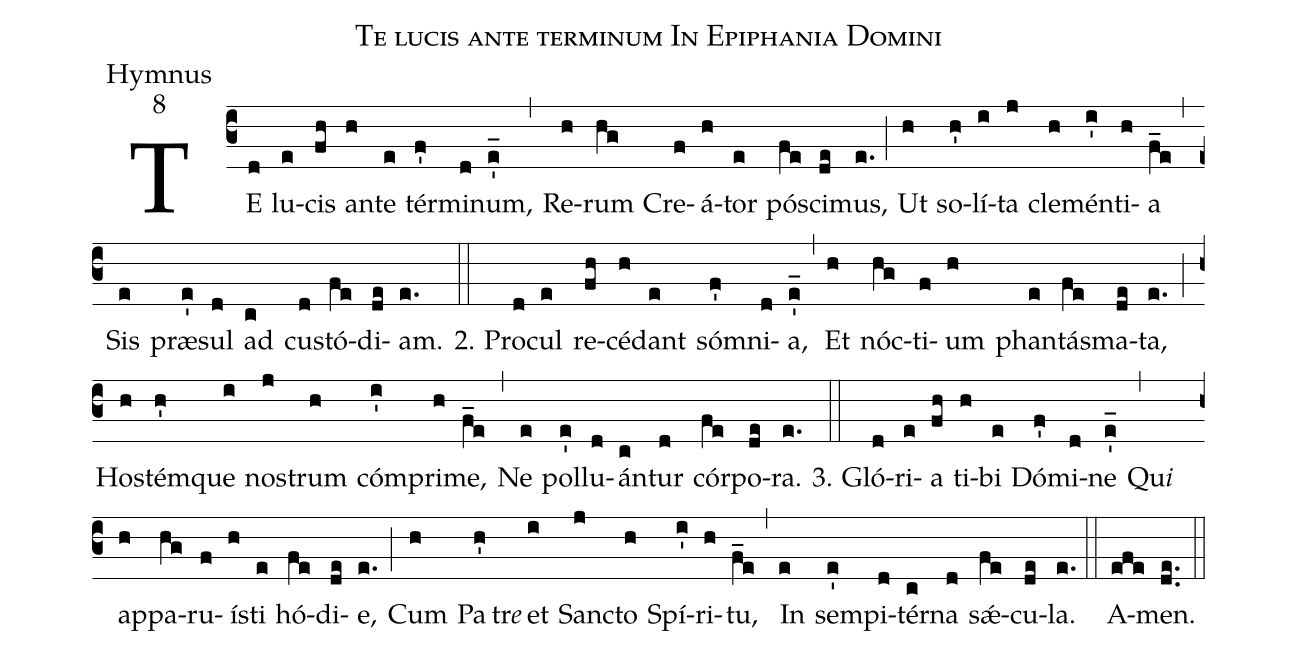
name:Te lucis ante terminum In Epiphania Domini;
office-part:Hymnus;
mode:8;
%%
(c3)TE(d) lu(e)cis(fh) an(h)te(e) tér(f')mi(d)num,(e_') (,)
Re(h)rum(hg) Cre(f)á(h)tor(e) pó(fe)sci(de)mus,(e.) (;)
Ut(h) so(h')lí(i)ta(j) cle(h)mén(i')ti(h)a(f_e) (,)
Sis(e) præ(e')sul(d) ad(c) cus(d)tó(fe)di(de)am.(e.) (::)


2. Pro(d)cul(e) re(fh)cé(h)dant(e) sóm(f')ni(d)a,(e_') (,)
Et(h) nóc(hg)ti(f)um(h) phan(e)tás(fe)ma(de)ta,(e.) (;)
Hos(h)tém(h')que(i) nos(j)trum(h) cóm(i')pri(h)me,(f_e) (,)
Ne(e) pol(e')lu(d)án(c)tur(d) cór(fe)po(de)ra.(e.) (::)

3. Gló(d)ri(e)a(fh) ti(h)bi(e) Dó(f')mi(d)ne(e_') (,)
Qu<i>i</i>( ) ap(h)pa(hg)ru(f)ís(h)ti(e) hó(fe)di(de)e,(e.) (;)
Cum(h) Pa(h')tr<i>e</i>() et(i) Sanc(j)to(h) Spí(i')ri(h)tu,(f_e) (,)
In(e) sem(e')pi(d)tér(c)na(d) sǽ(fe)cu(de)la.(e.) (::)
A(efe)men.(de..) (::)
